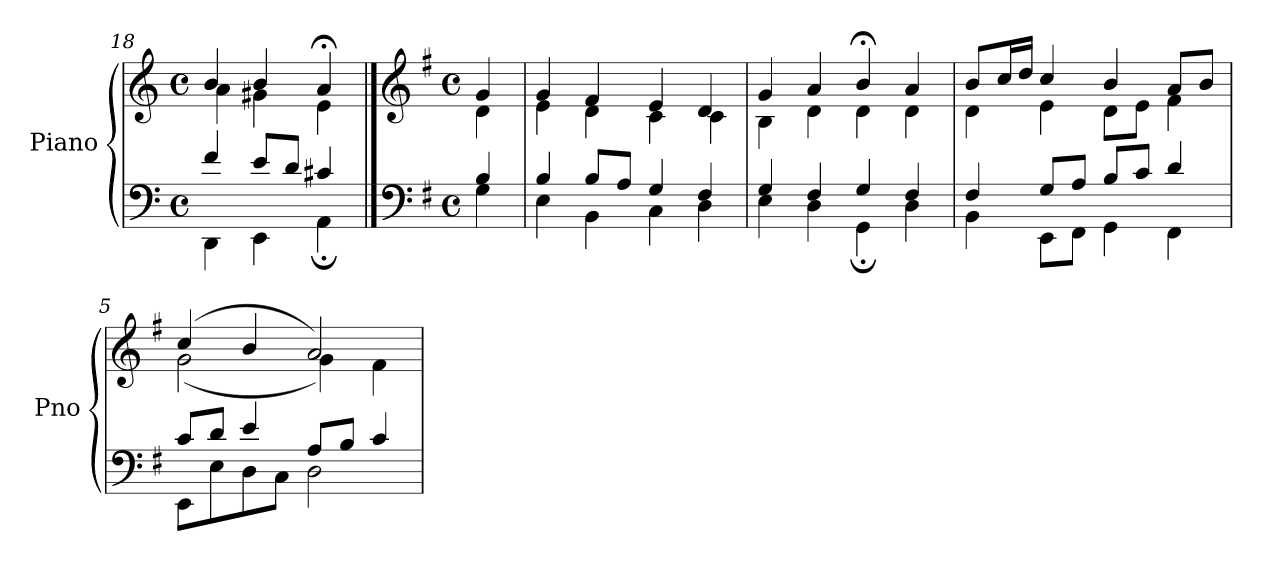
**kern	**kern
*part1	*part1
*staff2	*staff1
*I"Piano	*
*I'Pno	*
*clefF4	*clefG2
*k[]	*k[]
*M4/4	*M4/4
*met(c)	*met(c)
=18	=18
*^	*^
4f/	4DD\	4b/	4a\
8e/L	4EE\	4b/	4g#X\
8d/J	.	.	.
4c#X/	4AA;\	4a;</	4e\
==1	==1	==1	==1
*clefF4	*	*clefG2	*
*k[f#]	*	*k[f#]	*
*M4/4	*	*M4/4	*
*met(c)	*	*met(c)	*
4B/	4G\	4g/	4d\
=2	=2	=2	=2
4B/	4E\	4g/	4e\
8B/L	4BB\	4f#/	4d\
8A/J	.	.	.
4G/	4C\	4e/	4c\
4F#/	4D\	4d/	4c\
=3	=3	=3	=3
4G/	4E\	4g/	4B\
4F#/	4D\	4a/	4d\
4G/	4GG;\	4b;</	4d\
4F#/	4D\	4a/	4d\
=4	=4	=4	=4
4F#/	4BB\	8b/L	4d\
.	.	16cc/L	.
.	.	16dd/JJ	.
8G/L	8EE\L	4cc/	4e\
8A/J	8FF#\J	.	.
8B/L	4GG\	4b/	8d\L
8c/J	.	.	8e\J
4d/	4FF#\	8a/L	4f#\
.	.	8b/J	.
=5	=5	=5	=5
8c/L	8EE\L	(>4cc/	(<2g\
8d/J	8E\	.	.
4e/	8D\	4b/	.
.	8C\J	.	.
8A/L	2D\	2a/)	4g\)
8B/J	.	.	.
4c/	.	.	4f#\
*v	*v	*	*
*	*v	*v
=	=
*-	*-
